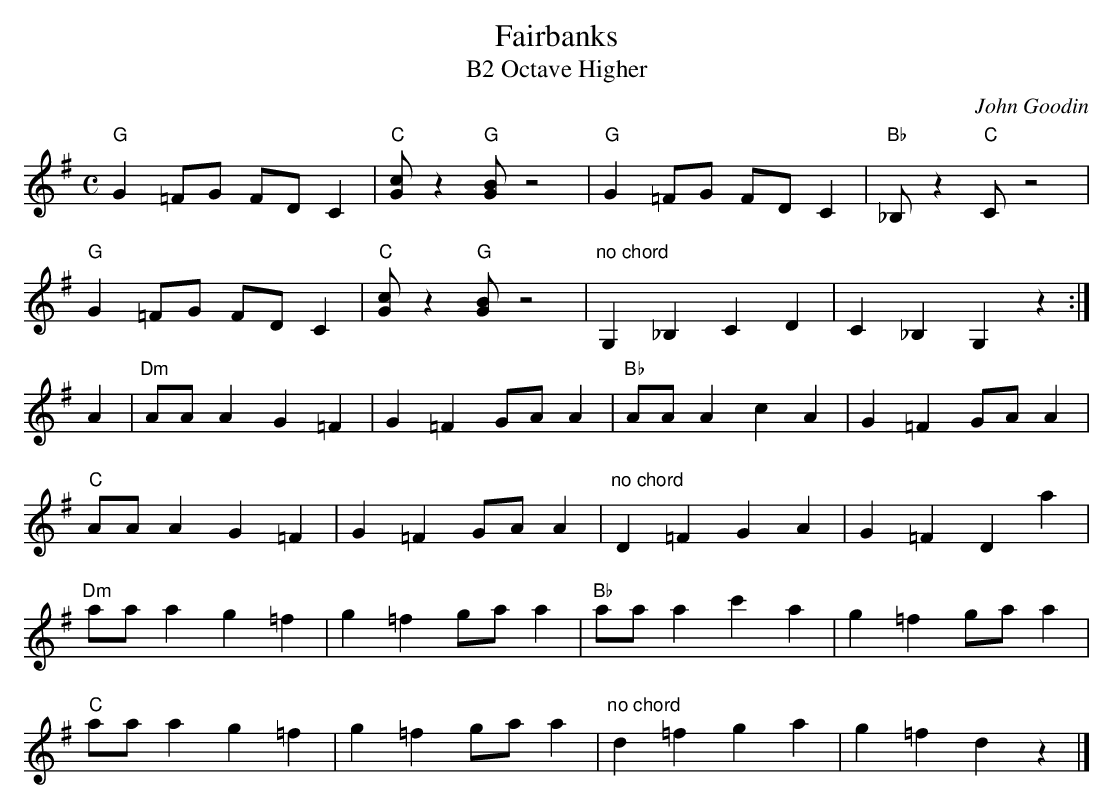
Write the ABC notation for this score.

X:1
T:Fairbanks
T:B2 Octave Higher
C:John Goodin
M:C
K:G
"G"G2 =FG FD C2 | "C"[Gc] z2 "G"[GB] z4 | "G"G2=FG FD C2 | "Bb"_B, z2 "C"C z4 |
"G"G2 =FG FD C2 | "C"[Gc] z2 "G"[GB] z4 | "no chord" G,2 _B,2 C2 D2 | C2 _B,2 G,2 z2 :|
A2 | "Dm" AA A2 G2 =F2 | G2 =F2 GA A2 | "Bb" AA A2 c2 A2 | G2 =F2 GA A2 |
"C" AA A2 G2 =F2 | G2 =F2 GA A2 | "no chord" D2 =F2 G2 A2 | G2 =F2 D2 a2|
"Dm" aa a2 g2 =f2 | g2 =f2 ga a2 | "Bb"aa a2 c'2 a2 | g2 =f2 ga a2 |
"C" aa a2 g2 =f2 | g2 =f2 ga a2 | "no chord" d2 =f2 g2 a2 | g2 =f2 d2 z2 |]
